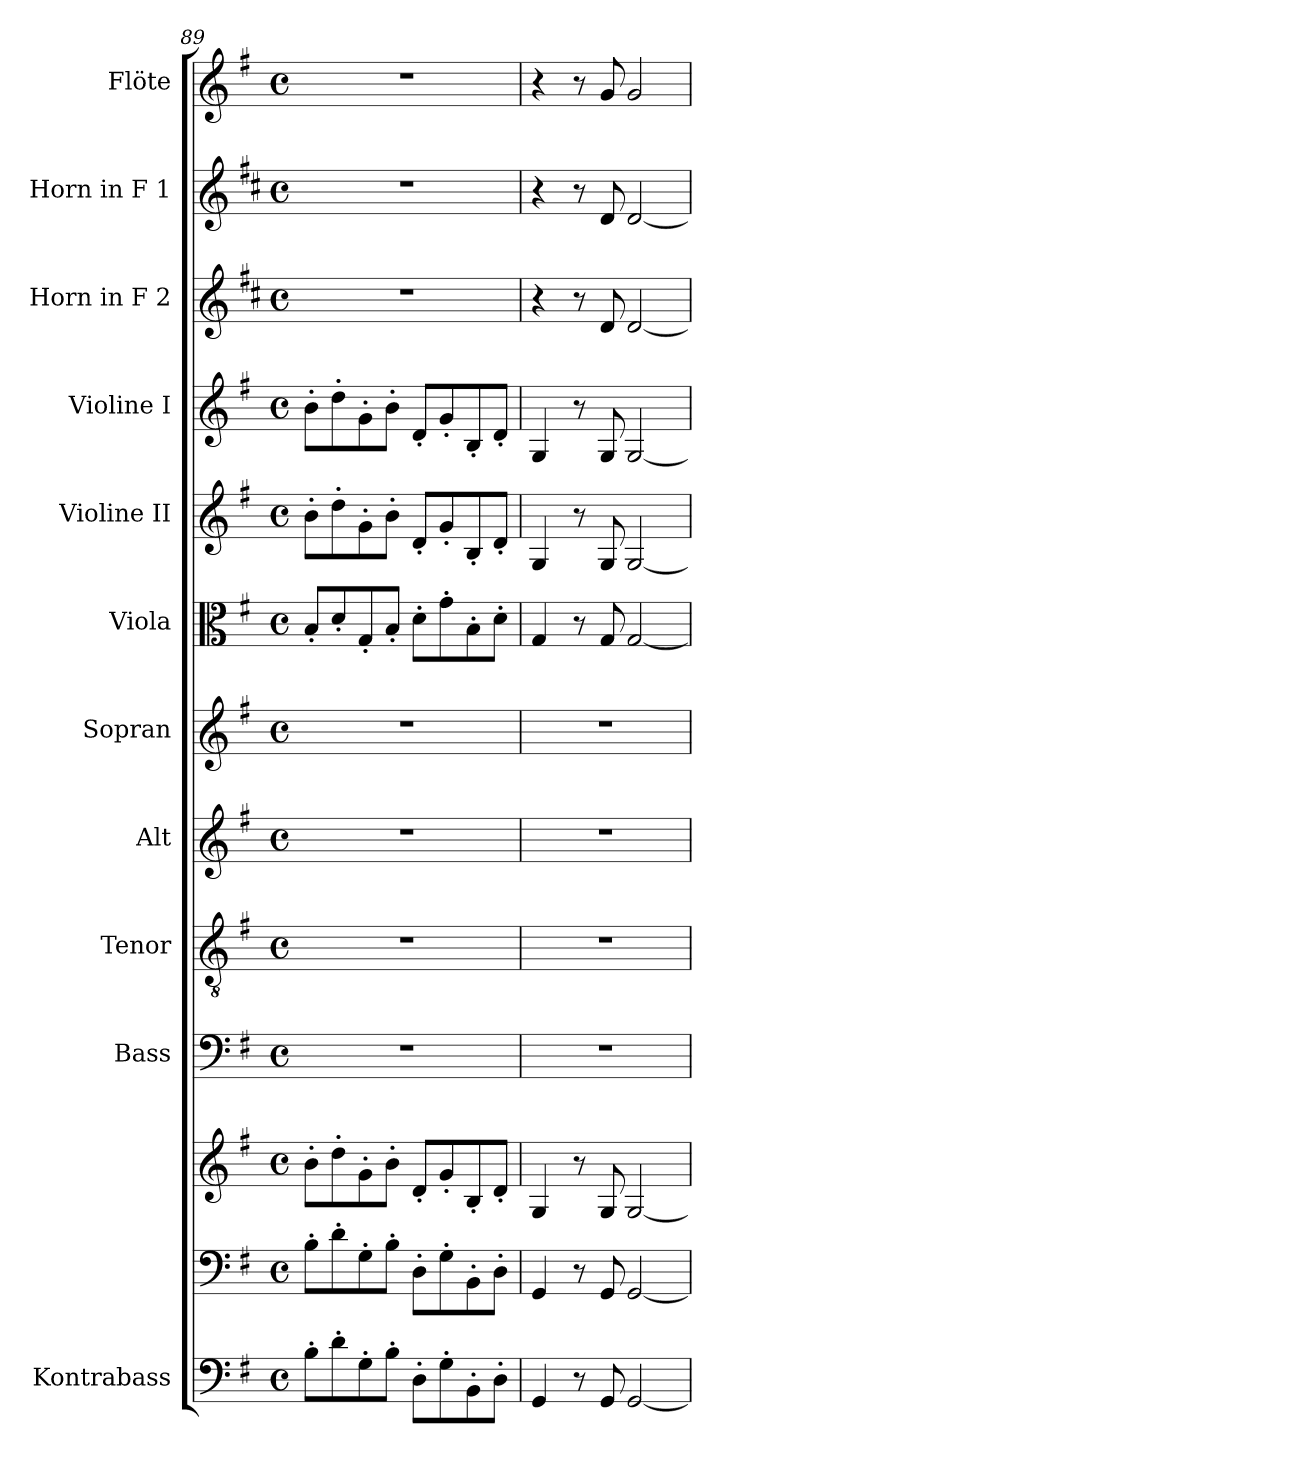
**kern	**kern	**kern	**kern	**kern	**kern	**kern	**kern	**kern	**kern	**kern	**kern	**kern
*part12	*part11	*part11	*part10	*part9	*part8	*part7	*part6	*part5	*part4	*part3	*part2	*part1
*staff13	*staff12	*staff11	*staff10	*staff9	*staff8	*staff7	*staff6	*staff5	*staff4	*staff3	*staff2	*staff1
*I"Kontrabass	*	*	*I"Bass	*I"Tenor	*I"Alt	*I"Sopran	*I"Viola	*I"Violine II	*I"Violine I	*I"Horn in F 2	*I"Horn in F 1	*I"Flöte
*I'Kb.	*	*	*I'B.	*I'T.	*I'A.	*I'S.	*I'Vla.	*I'Vl. II	*I'Vl. I	*	*	*I'Fl.
*clefF4	*clefF4	*clefG2	*clefF4	*clefGv2	*clefG2	*clefG2	*clefC3	*clefG2	*clefG2	*clefG2	*clefG2	*clefG2
*ITrd7c12	*	*	*	*	*	*	*	*	*	*ITrd4c7	*ITrd4c7	*
*k[f#]	*k[f#]	*k[f#]	*k[f#]	*k[f#]	*k[f#]	*k[f#]	*k[f#]	*k[f#]	*k[f#]	*k[f#]	*k[f#]	*k[f#]
*G:	*G:	*G:	*G:	*G:	*G:	*G:	*G:	*G:	*G:	*G:	*G:	*G:
*M4/4	*M4/4	*M4/4	*M4/4	*M4/4	*M4/4	*M4/4	*M4/4	*M4/4	*M4/4	*M4/4	*M4/4	*M4/4
*met(c)	*met(c)	*met(c)	*met(c)	*met(c)	*met(c)	*met(c)	*met(c)	*met(c)	*met(c)	*met(c)	*met(c)	*met(c)
=89	=89	=89	=89	=89	=89	=89	=89	=89	=89	=89	=89	=89
8BB'>\L	8B'>\L	8b'>\L	1r	1r	1r	1r	8B'</L	8b'>\L	8b'>\L	1r	1r	1r
8D'>\	8d'>\	8dd'>\	.	.	.	.	8d'</	8dd'>\	8dd'>\	.	.	.
8GG'>\	8G'>\	8g'>\	.	.	.	.	8G'</	8g'>\	8g'>\	.	.	.
8BB'>\J	8B'>\J	8b'>\J	.	.	.	.	8B'</J	8b'>\J	8b'>\J	.	.	.
8DD'>\L	8D'>\L	8d'</L	.	.	.	.	8d'>\L	8d'</L	8d'</L	.	.	.
8GG'>\	8G'>\	8g'</	.	.	.	.	8g'>\	8g'</	8g'</	.	.	.
8BBB'>\	8BB'>\	8B'</	.	.	.	.	8B'>\	8B'</	8B'</	.	.	.
8DD'>\J	8D'>\J	8d'</J	.	.	.	.	8d'>\J	8d'</J	8d'</J	.	.	.
=90	=90	=90	=90	=90	=90	=90	=90	=90	=90	=90	=90	=90
4GGG/	4GG/	4G/	1r	1r	1r	1r	4G/	4G/	4G/	4r	4r	4r
8r	8r	8r	.	.	.	.	8r	8r	8r	8r	8r	8r
8GGG/	8GG/	8G/	.	.	.	.	8G/	8G/	8G/	8G/	8G/	8g/
[2GGG/	[2GG/	[2G/	.	.	.	.	[2G/	[2G/	[2G/	[2G/	[2G/	2g/
=	=	=	=	=	=	=	=	=	=	=	=	=
*-	*-	*-	*-	*-	*-	*-	*-	*-	*-	*-	*-	*-
